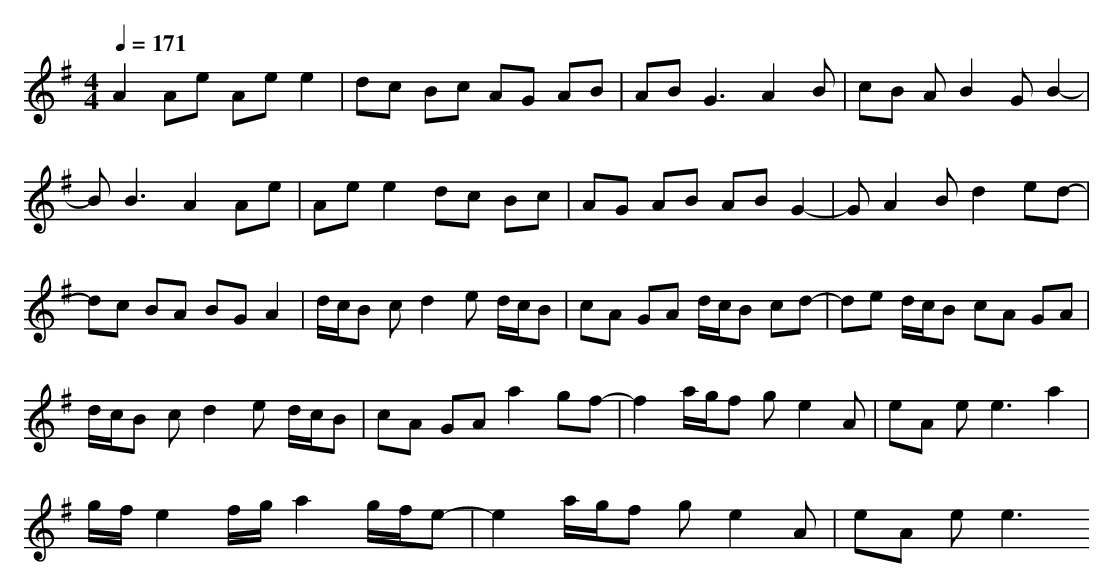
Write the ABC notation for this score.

X:1
T:
M: 4/4
L: 1/8
Q:1/4=171
K:G % 1 sharps
A2 Ae Ae e2|dc Bc AG AB|AB2<G2A2B|cB AB2G B2-|
BB3 A2 Ae|Ae e2 dc Bc|AG AB AB G2-|GA2B d2 ed-|
dc BA BG A2|d/2c/2B cd2e d/2c/2B|cA GA d/2c/2B cd-|de d/2c/2B cA GA|
d/2c/2B cd2e d/2c/2B|cA GA a2 gf-|f2 a/2g/2f ge2A|eA e2<e2 a2|
g/2f/2e2f/2g/2 a2 g/2f/2e-|e2 a/2g/2f ge2A|eA e2<e2
